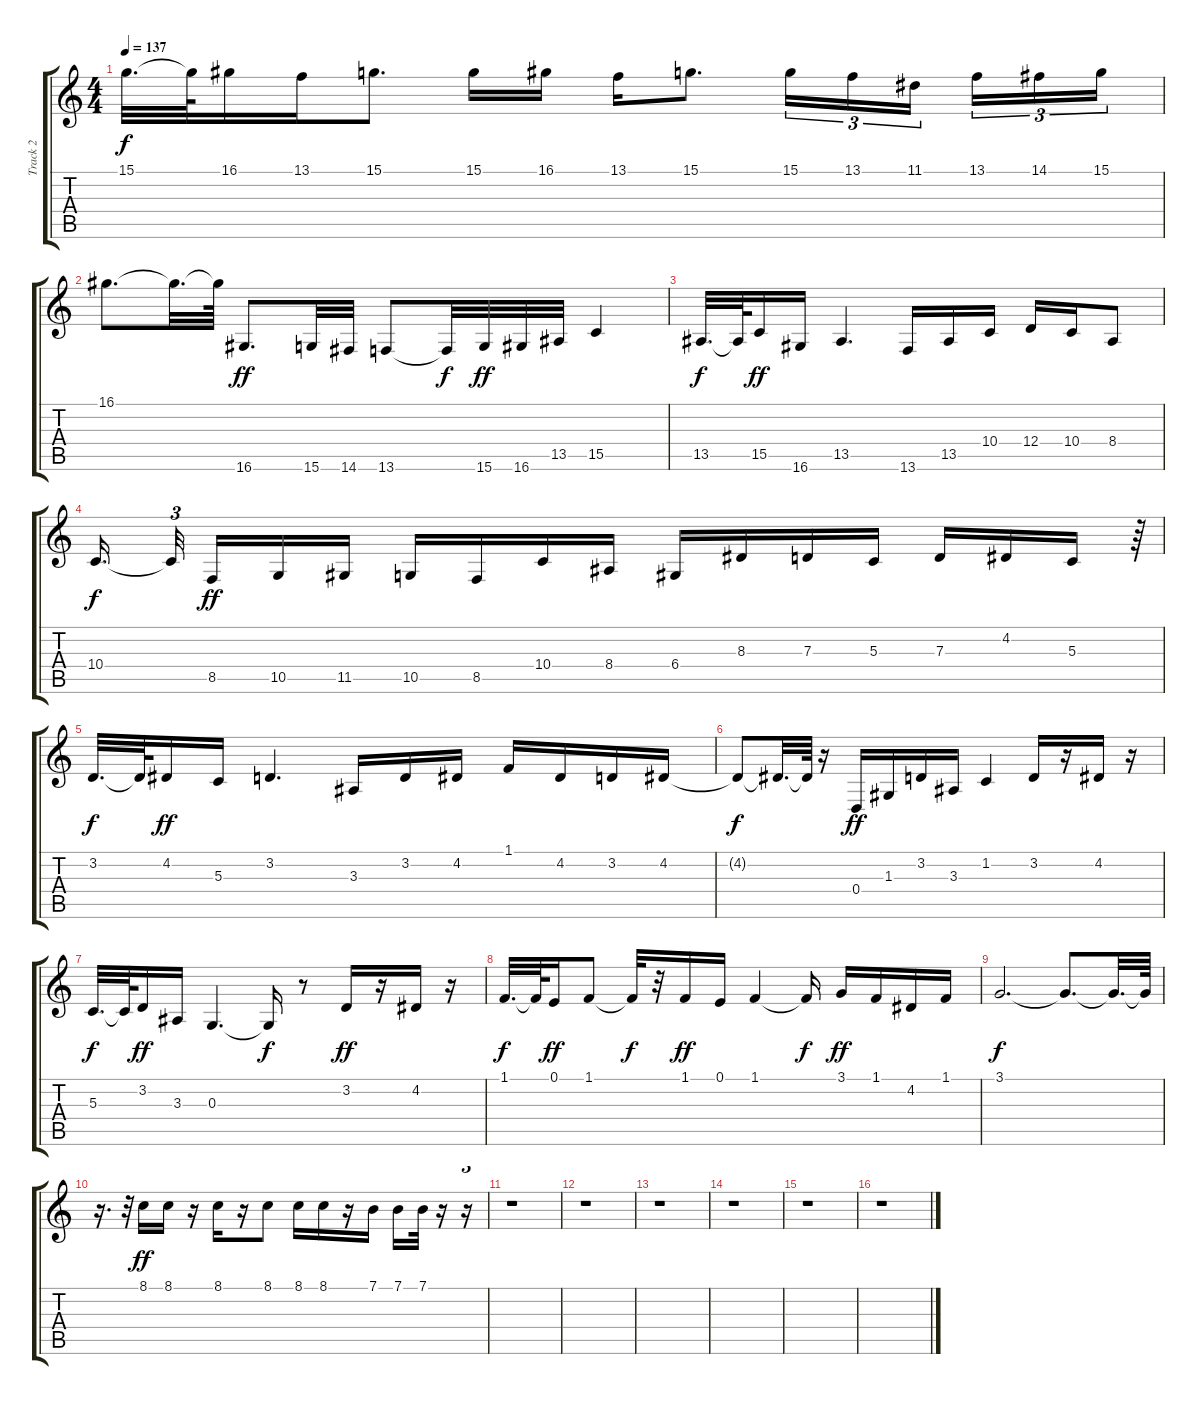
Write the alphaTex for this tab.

\track ("Track 2" "Track 2") {instrument altosax}
\staff {score tabs}
\tuning (E4 B3 G3 D3 A2 E2) {hide}
\ts (4 4)
\tempo 137
\clef g2
\ks c
15.1.32{d dy f} 15.1{t}.64 16.1.16 13.1.16 15.1.8{d} 15.1.16 16.1.16 13.1.16 15.1.8{d} 15.1.16{tu (3 2)} 13.1.16{tu (3 2)} 11.1.16{tu (3 2) beam splitsecondary} 13.1.16{tu (3 2)} 14.1.16{tu (3 2)} 15.1.16{tu (3 2)} |
16.1.8{d} 16.1{t}.32{d} 16.1{t}.64 16.6.8{d dy ff} 15.6.32 14.6.32 13.6.8 13.6{t}.32{dy f} 15.6.32{dy ff} 16.6.32 13.5.32 15.5.4 |
13.5.32{d dy f} 13.5{t}.64 15.5.16{dy ff} 16.6.16 13.5.4{d} 13.6.16 13.5.16 10.4.16 12.4.16 10.4.16 8.4.8 |
10.4.16{d dy f beam splitsecondary} 10.4{t}.32{tu (3 2) beam splitsecondary} 8.5.16{dy ff} 10.5.16 11.5.16 10.5.16 8.5.16 10.4.16 8.4.16 6.4.16 8.3.16 7.3.16 5.3.16 7.3.16 4.2.16 5.3.16 r.64{tu (3 2)} |
3.2.32{d dy f} 3.2{t}.64 4.2.16{dy ff} 5.3.16 3.2.4{d} 3.3.16 3.2.16 4.2.16 1.1.16 4.2.16 3.2.16 4.2.16 |
4.2{t}.8{dy f} 4.2{t}.32{d} 4.2{t}.64 r.16 0.4.16{dy ff} 1.3.16 3.2.16 3.3.16 1.2.4 3.2.16 r.16 4.2.16 r.16 |
5.3.32{d dy f} 5.3{t}.64 3.2.16{dy ff} 3.3.16 0.3.4{d} 0.3{t}.16{dy f} r.8 3.2.16{dy ff} r.16 4.2.16 r.16 |
1.1.32{d dy f} 1.1{t}.64 0.1.16{dy ff} 1.1.8 1.1{t}.32{dy f} r.32 1.1.16{dy ff} 0.1.16 1.1.4 1.1{t}.16{dy f} 3.1.16{dy ff} 1.1.16 4.2.16 1.1.16 |
3.1.2{d dy f} 3.1{t}.8{d} 3.1{t}.32{d} 3.1{t}.64 |
r.16{d} r.32{tu (3 2)} 8.1.16{dy ff} 8.1.16 r.16 8.1.16 r.16 8.1.8 8.1.16 8.1.16 r.16 7.1.16 7.1.16 7.1.32 r.16 r.16{tu (3 2)} |
r.1 |
r.1 |
r.1 |
r.1 |
r.1 |
r.1
